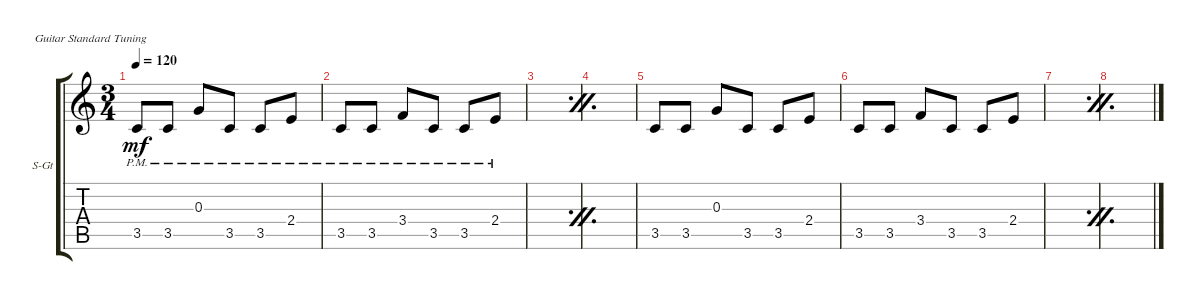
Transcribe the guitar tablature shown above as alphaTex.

\defaultSystemsLayout 4
\bracketExtendMode groupsimilarinstruments
\firstSystemTrackNameOrientation horizontal
\otherSystemsTrackNameOrientation horizontal
\track ("Steel Guitar" "S-Gt") {instrument acousticguitarsteel}
\staff {score tabs}
\tuning (E4 B3 G3 D3 A2 E2)
\ts (3 4)
\tempo 120
\clef g2
\ks c
3.5{pm}.8{dy mf instrument acousticguitarsteel} 3.5{pm}.8 0.3{pm}.8 3.5{pm}.8 3.5{pm}.8 2.4{pm}.8 |
3.5{pm}.8 3.5{pm}.8 3.4{pm}.8 3.5{pm}.8 3.5{pm}.8 2.4{pm}.8 |
\simile firstofdouble
|
\simile secondofdouble
|
\simile none
3.5.8 3.5.8 0.3.8 3.5.8 3.5.8 2.4.8 |
3.5.8 3.5.8 3.4.8 3.5.8 3.5.8 2.4.8 |
\simile firstofdouble
|
\simile secondofdouble
